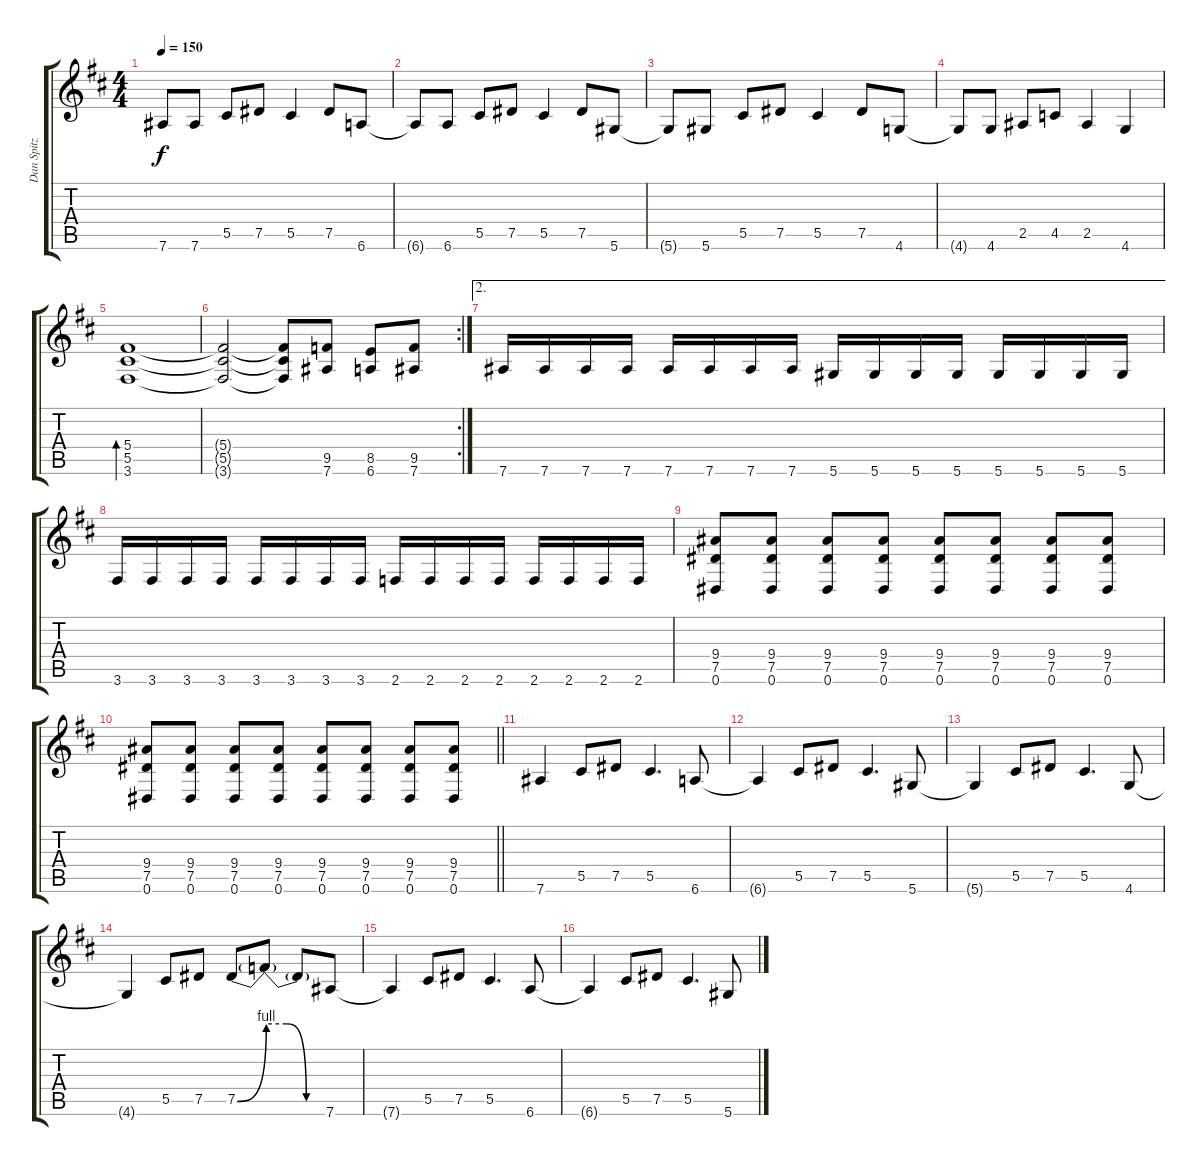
\track ("Dan Spitz Distortion" "Dan Spitz ") {instrument distortionguitar}
\staff {score tabs}
\tuning (Eb4 Bb3 Gb3 Db3 Ab2 Eb2) {hide}
\ts (4 4)
\tempo 150
\clef g2
\ks d
7.6{t}.8{dy f} 7.6.8 5.5.8 7.5.8 5.5.4 7.5.8 6.6.8 |
6.6{t}.8 6.6.8 5.5.8 7.5.8 5.5.4 7.5.8 5.6.8 |
5.6{t}.8 5.6.8 5.5.8 7.5.8 5.5.4 7.5.8 4.6.8 |
4.6{t}.8 4.6.8 2.5.8 4.5.8 2.5.4 4.6.4 |
(5.4 5.5 3.6).1{bd 30} |
\rc 2
(5.4{t} 5.5{t} 3.6{t}).2 (5.4{t} 5.5{t} 3.6{t}).8 (9.5 7.6).8 (8.5 6.6).8 (9.5 7.6).8 |
\ae 2
7.6.16 7.6.16 7.6.16 7.6.16 7.6.16 7.6.16 7.6.16 7.6.16 5.6.16 5.6.16 5.6.16 5.6.16 5.6.16 5.6.16 5.6.16 5.6.16 |
3.6.16 3.6.16 3.6.16 3.6.16 3.6.16 3.6.16 3.6.16 3.6.16 2.6.16 2.6.16 2.6.16 2.6.16 2.6.16 2.6.16 2.6.16 2.6.16 |
(9.4 7.5 0.6).8 (9.4 7.5 0.6).8 (9.4 7.5 0.6).8 (9.4 7.5 0.6).8 (9.4 7.5 0.6).8 (9.4 7.5 0.6).8 (9.4 7.5 0.6).8 (9.4 7.5 0.6).8 |
\barLineRight lightlight
(9.4 7.5 0.6).8 (9.4 7.5 0.6).8 (9.4 7.5 0.6).8 (9.4 7.5 0.6).8 (9.4 7.5 0.6).8 (9.4 7.5 0.6).8 (9.4 7.5 0.6).8 (9.4 7.5 0.6).8 |
7.6.4 5.5.8 7.5.8 5.5.4{d} 6.6.8 |
6.6{t}.4 5.5.8 7.5.8 5.5.4{d} 5.6.8 |
5.6{t}.4 5.5.8 7.5.8 5.5.4{d} 4.6.8 |
4.6{t}.4 5.5.8 7.5.8 7.5{be (bend 0 0 60 4)}.8 7.5{be (custom 0 4 20 4 40 0 60 0) t}.8 7.5{t}.8 7.6.8 |
7.6{t}.4 5.5.8 7.5.8 5.5.4{d} 6.6.8 |
6.6{t}.4 5.5.8 7.5.8 5.5.4{d} 5.6.8
